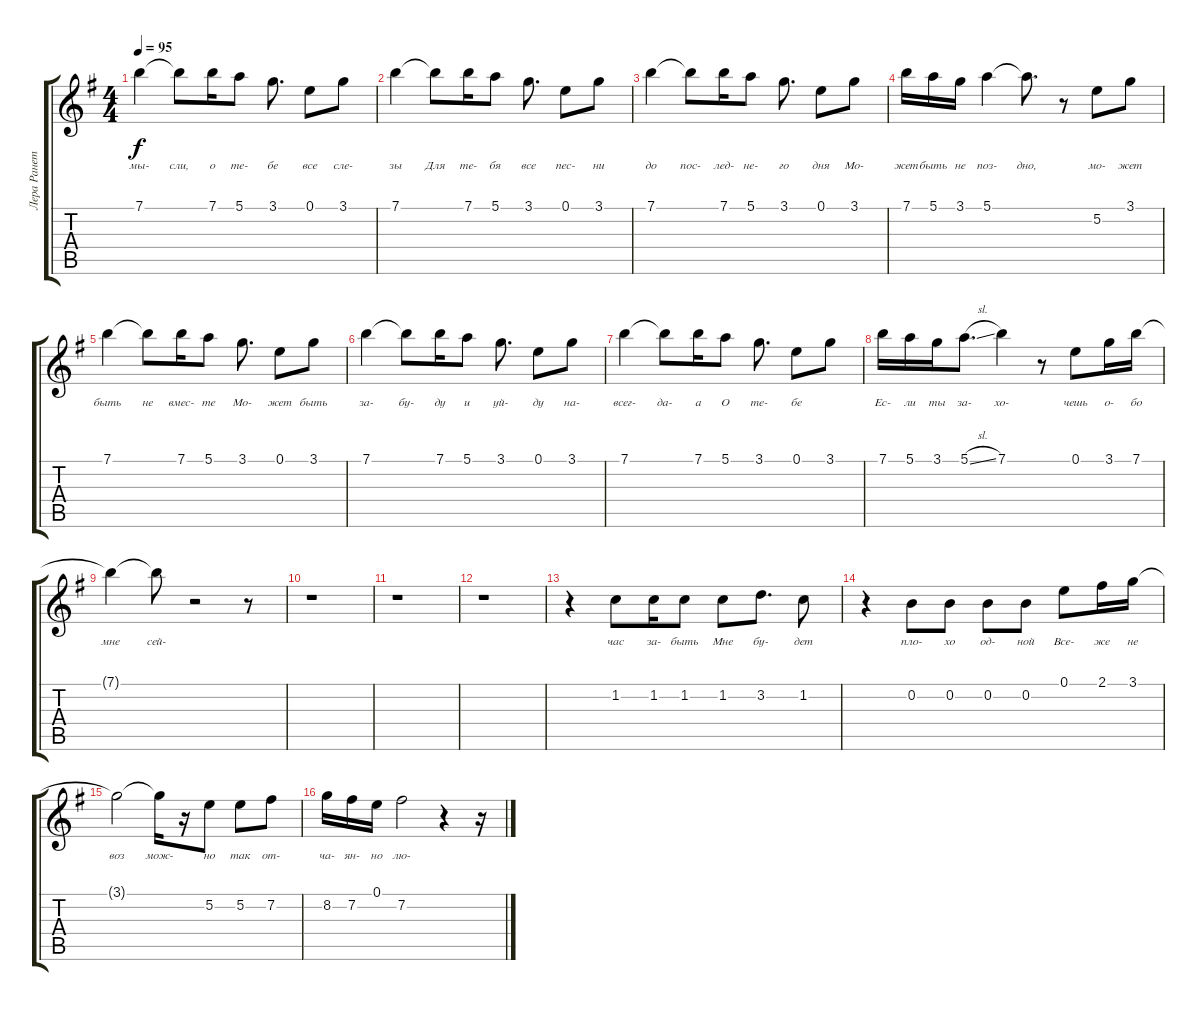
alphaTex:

\track ("Лера Ранетка" "Лера Ранет") {instrument distortionguitar}
\staff {score tabs}
\tuning (E4 B3 G3 D3 A2 E2) {hide}
\ts (4 4)
\tempo 95
\clef g2
\ks eminor
7.1.4{lyrics (0 "мы-") lyrics (1 "") lyrics (2 "") lyrics (3 "") lyrics (4 "") dy f} 7.1{t}.8{lyrics (0 "сли,") lyrics (1 "") lyrics (2 "") lyrics (3 "") lyrics (4 "")} 7.1.16{lyrics (0 "о") lyrics (1 "") lyrics (2 "") lyrics (3 "") lyrics (4 "")} 5.1.8{lyrics (0 "те-") lyrics (1 "") lyrics (2 "") lyrics (3 "") lyrics (4 "")} 3.1.8{d lyrics (0 "бе") lyrics (1 "") lyrics (2 "") lyrics (3 "") lyrics (4 "")} 0.1.8{lyrics (0 "все") lyrics (1 "") lyrics (2 "") lyrics (3 "") lyrics (4 "")} 3.1.8{lyrics (0 "сле-") lyrics (1 "") lyrics (2 "") lyrics (3 "") lyrics (4 "")} |
7.1.4{lyrics (0 "зы") lyrics (1 "") lyrics (2 "") lyrics (3 "") lyrics (4 "")} 7.1{t}.8{lyrics (0 "Для") lyrics (1 "") lyrics (2 "") lyrics (3 "") lyrics (4 "")} 7.1.16{lyrics (0 "те-") lyrics (1 "") lyrics (2 "") lyrics (3 "") lyrics (4 "")} 5.1.8{lyrics (0 "бя") lyrics (1 "") lyrics (2 "") lyrics (3 "") lyrics (4 "")} 3.1.8{d lyrics (0 "все") lyrics (1 "") lyrics (2 "") lyrics (3 "") lyrics (4 "")} 0.1.8{lyrics (0 "пес-") lyrics (1 "") lyrics (2 "") lyrics (3 "") lyrics (4 "")} 3.1.8{lyrics (0 "ни") lyrics (1 "") lyrics (2 "") lyrics (3 "") lyrics (4 "")} |
7.1.4{lyrics (0 "до") lyrics (1 "") lyrics (2 "") lyrics (3 "") lyrics (4 "")} 7.1{t}.8{lyrics (0 "пос-") lyrics (1 "") lyrics (2 "") lyrics (3 "") lyrics (4 "")} 7.1.16{lyrics (0 "лед-") lyrics (1 "") lyrics (2 "") lyrics (3 "") lyrics (4 "")} 5.1.8{lyrics (0 "не-") lyrics (1 "") lyrics (2 "") lyrics (3 "") lyrics (4 "")} 3.1.8{d lyrics (0 "го") lyrics (1 "") lyrics (2 "") lyrics (3 "") lyrics (4 "")} 0.1.8{lyrics (0 "дня") lyrics (1 "") lyrics (2 "") lyrics (3 "") lyrics (4 "")} 3.1.8{lyrics (0 "Мо-") lyrics (1 "") lyrics (2 "") lyrics (3 "") lyrics (4 "")} |
7.1.16{lyrics (0 "жет") lyrics (1 "") lyrics (2 "") lyrics (3 "") lyrics (4 "")} 5.1.16{lyrics (0 "быть") lyrics (1 "") lyrics (2 "") lyrics (3 "") lyrics (4 "")} 3.1.16{lyrics (0 "не") lyrics (1 "") lyrics (2 "") lyrics (3 "") lyrics (4 "")} 5.1.4{lyrics (0 "поз-") lyrics (1 "") lyrics (2 "") lyrics (3 "") lyrics (4 "")} 5.1{t}.8{d lyrics (0 "дно,") lyrics (1 "") lyrics (2 "") lyrics (3 "") lyrics (4 "")} r.8 5.2.8{lyrics (0 "мо-") lyrics (1 "") lyrics (2 "") lyrics (3 "") lyrics (4 "")} 3.1.8{lyrics (0 "жет") lyrics (1 "") lyrics (2 "") lyrics (3 "") lyrics (4 "")} |
7.1.4{lyrics (0 "быть") lyrics (1 "") lyrics (2 "") lyrics (3 "") lyrics (4 "")} 7.1{t}.8{lyrics (0 "не") lyrics (1 "") lyrics (2 "") lyrics (3 "") lyrics (4 "")} 7.1.16{lyrics (0 "вмес-") lyrics (1 "") lyrics (2 "") lyrics (3 "") lyrics (4 "")} 5.1.8{lyrics (0 "те") lyrics (1 "") lyrics (2 "") lyrics (3 "") lyrics (4 "")} 3.1.8{d lyrics (0 "Мо-") lyrics (1 "") lyrics (2 "") lyrics (3 "") lyrics (4 "")} 0.1.8{lyrics (0 "жет") lyrics (1 "") lyrics (2 "") lyrics (3 "") lyrics (4 "")} 3.1.8{lyrics (0 "быть") lyrics (1 "") lyrics (2 "") lyrics (3 "") lyrics (4 "")} |
7.1.4{lyrics (0 "за-") lyrics (1 "") lyrics (2 "") lyrics (3 "") lyrics (4 "")} 7.1{t}.8{lyrics (0 "бу-") lyrics (1 "") lyrics (2 "") lyrics (3 "") lyrics (4 "")} 7.1.16{lyrics (0 "ду") lyrics (1 "") lyrics (2 "") lyrics (3 "") lyrics (4 "")} 5.1.8{lyrics (0 "и") lyrics (1 "") lyrics (2 "") lyrics (3 "") lyrics (4 "")} 3.1.8{d lyrics (0 "уй-") lyrics (1 "") lyrics (2 "") lyrics (3 "") lyrics (4 "")} 0.1.8{lyrics (0 "ду") lyrics (1 "") lyrics (2 "") lyrics (3 "") lyrics (4 "")} 3.1.8{lyrics (0 "на-") lyrics (1 "") lyrics (2 "") lyrics (3 "") lyrics (4 "")} |
7.1.4{lyrics (0 "всег-") lyrics (1 "") lyrics (2 "") lyrics (3 "") lyrics (4 "")} 7.1{t}.8{lyrics (0 "да-") lyrics (1 "") lyrics (2 "") lyrics (3 "") lyrics (4 "")} 7.1.16{lyrics (0 "а") lyrics (1 "") lyrics (2 "") lyrics (3 "") lyrics (4 "")} 5.1.8{lyrics (0 "О") lyrics (1 "") lyrics (2 "") lyrics (3 "") lyrics (4 "")} 3.1.8{d lyrics (0 "те-") lyrics (1 "") lyrics (2 "") lyrics (3 "") lyrics (4 "")} 0.1.8{lyrics (0 "бе") lyrics (1 "") lyrics (2 "") lyrics (3 "") lyrics (4 "")} 3.1.8{lyrics (0 "") lyrics (1 "") lyrics (2 "") lyrics (3 "") lyrics (4 "")} |
7.1.16{lyrics (0 "Ес-") lyrics (1 "") lyrics (2 "") lyrics (3 "") lyrics (4 "")} 5.1.16{lyrics (0 "ли") lyrics (1 "") lyrics (2 "") lyrics (3 "") lyrics (4 "")} 3.1.16{lyrics (0 "ты") lyrics (1 "") lyrics (2 "") lyrics (3 "") lyrics (4 "")} 5.1{sl}.8{d lyrics (0 "за-") lyrics (1 "") lyrics (2 "") lyrics (3 "") lyrics (4 "")} 7.1.4{lyrics (0 "хо-") lyrics (1 "") lyrics (2 "") lyrics (3 "") lyrics (4 "")} r.8 0.1.8{lyrics (0 "чешь") lyrics (1 "") lyrics (2 "") lyrics (3 "") lyrics (4 "")} 3.1.16{lyrics (0 "о-") lyrics (1 "") lyrics (2 "") lyrics (3 "") lyrics (4 "")} 7.1.16{lyrics (0 "бо") lyrics (1 "") lyrics (2 "") lyrics (3 "") lyrics (4 "")} |
7.1{t}.4{lyrics (0 "мне") lyrics (1 "") lyrics (2 "") lyrics (3 "") lyrics (4 "")} 7.1{t}.8{lyrics (0 "сей-") lyrics (1 "") lyrics (2 "") lyrics (3 "") lyrics (4 "")} r.2 r.8 |
r.1 |
r.1 |
r.1 |
r.4 1.2.8{lyrics (0 "час") lyrics (1 "") lyrics (2 "") lyrics (3 "") lyrics (4 "")} 1.2.16{lyrics (0 "за-") lyrics (1 "") lyrics (2 "") lyrics (3 "") lyrics (4 "")} 1.2.8{lyrics (0 "быть") lyrics (1 "") lyrics (2 "") lyrics (3 "") lyrics (4 "")} 1.2.8{lyrics (0 "Мне") lyrics (1 "") lyrics (2 "") lyrics (3 "") lyrics (4 "")} 3.2.8{d lyrics (0 "бу-") lyrics (1 "") lyrics (2 "") lyrics (3 "") lyrics (4 "")} 1.2.8{lyrics (0 "дет") lyrics (1 "") lyrics (2 "") lyrics (3 "") lyrics (4 "")} |
r.4 0.2.8{lyrics (0 "пло-") lyrics (1 "") lyrics (2 "") lyrics (3 "") lyrics (4 "")} 0.2.8{lyrics (0 "хо") lyrics (1 "") lyrics (2 "") lyrics (3 "") lyrics (4 "")} 0.2.8{lyrics (0 "од-") lyrics (1 "") lyrics (2 "") lyrics (3 "") lyrics (4 "")} 0.2.8{lyrics (0 "ной") lyrics (1 "") lyrics (2 "") lyrics (3 "") lyrics (4 "")} 0.1.8{lyrics (0 "Все-") lyrics (1 "") lyrics (2 "") lyrics (3 "") lyrics (4 "")} 2.1.16{lyrics (0 "же") lyrics (1 "") lyrics (2 "") lyrics (3 "") lyrics (4 "")} 3.1.16{lyrics (0 "не") lyrics (1 "") lyrics (2 "") lyrics (3 "") lyrics (4 "")} |
3.1{t}.2{lyrics (0 "воз") lyrics (1 "") lyrics (2 "") lyrics (3 "") lyrics (4 "")} 3.1{t}.16{lyrics (0 "мож-") lyrics (1 "") lyrics (2 "") lyrics (3 "") lyrics (4 "")} r.16 5.2.8{lyrics (0 "но") lyrics (1 "") lyrics (2 "") lyrics (3 "") lyrics (4 "")} 5.2.8{lyrics (0 "так") lyrics (1 "") lyrics (2 "") lyrics (3 "") lyrics (4 "")} 7.2.8{lyrics (0 "от-") lyrics (1 "") lyrics (2 "") lyrics (3 "") lyrics (4 "")} |
8.2.16{lyrics (0 "ча-") lyrics (1 "") lyrics (2 "") lyrics (3 "") lyrics (4 "")} 7.2.16{lyrics (0 "ян-") lyrics (1 "") lyrics (2 "") lyrics (3 "") lyrics (4 "")} 0.1.16{lyrics (0 "но") lyrics (1 "") lyrics (2 "") lyrics (3 "") lyrics (4 "")} 7.2.2{lyrics (0 "лю-") lyrics (1 "") lyrics (2 "") lyrics (3 "") lyrics (4 "")} r.4 r.16
